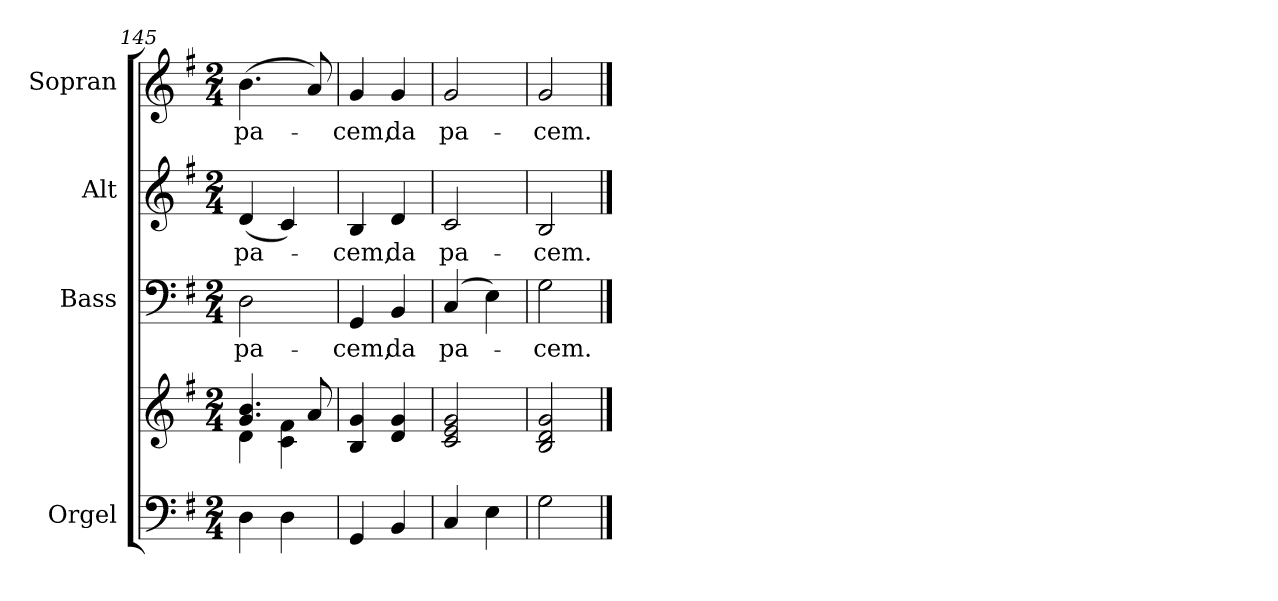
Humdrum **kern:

**kern	**kern	**kern	**text	**kern	**text	**kern	**text
*part4	*part4	*part3	*part3	*part2	*part2	*part1	*part1
*staff5	*staff4	*staff3	*staff3	*staff2	*staff2	*staff1	*staff1
*I"Orgel	*	*I"Bass	*	*I"Alt	*	*I"Sopran	*
*I'Org.	*	*I'B.	*	*I'A.	*	*I'S.	*
!!LO:LB:g=z
*clefF4	*clefG2	*clefF4	*	*clefG2	*	*clefG2	*
*k[f#]	*k[f#]	*k[f#]	*	*k[f#]	*	*k[f#]	*
*G:	*G:	*G:	*	*G:	*	*G:	*
*M2/4	*M2/4	*M2/4	*	*M2/4	*	*M2/4	*
=145	=145	=145	=145	=145	=145	=145	=145
*	*^	*	*	*	*	*	*
!	!	!	!	!LO:LY:b	!	!LO:LY:b	!	!LO:LY:b
4D\	4.g/ 4.b/	4d\	2D\	pa-	(<4d/	pa-	(>4.b\	pa-
4D\	.	4c\ 4f#\	.	.	4c/)	.	.	.
.	8a/	.	.	.	.	.	8a/)	.
*	*v	*v	*	*	*	*	*	*
=146	=146	=146	=146	=146	=146	=146	=146
!	!	!	!LO:LY:b	!	!LO:LY:b	!	!LO:LY:b
4GG/	4B/ 4g/	4GG/	-cem,	4B/	-cem,	4g/	-cem,
!	!	!	!LO:LY:b	!	!LO:LY:b	!	!LO:LY:b
4BB/	4d/ 4g/	4BB/	da	4d/	da	4g/	da
=147	=147	=147	=147	=147	=147	=147	=147
!	!	!	!LO:LY:b	!	!LO:LY:b	!	!LO:LY:b
4C/	2c/ 2e/ 2g/	(4C/	pa-	2c/	pa-	2g/	pa-
4E\	.	4E\)	.	.	.	.	.
=148	=148	=148	=148	=148	=148	=148	=148
!	!	!	!LO:LY:b	!	!LO:LY:b	!	!LO:LY:b
2G\	2B/ 2d/ 2g/	2G\	-cem.	2B/	-cem.	2g/	-cem.
==	==	==	==	==	==	==	==
*-	*-	*-	*-	*-	*-	*-	*-
